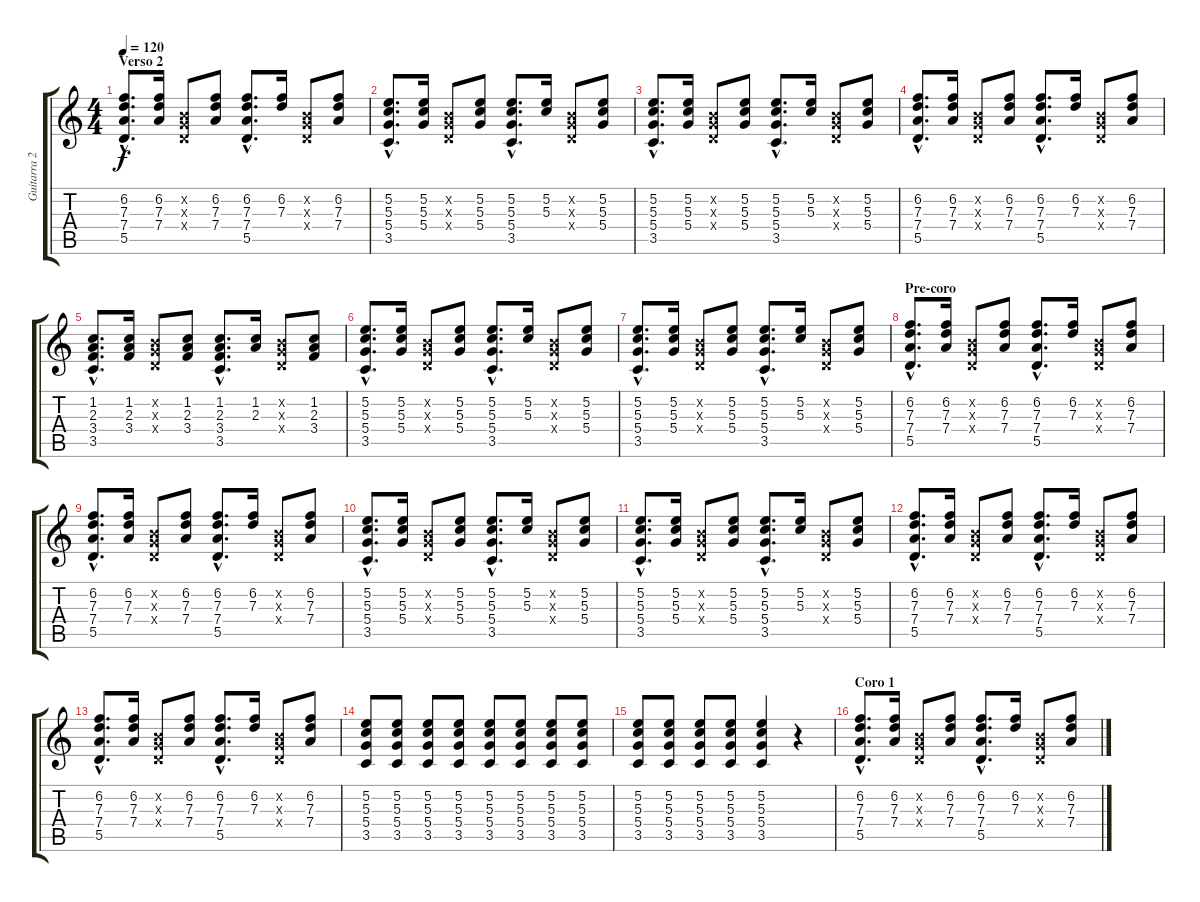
\track ("Guitarra 2 - Frank" "Guitarra 2") {instrument electricguitarclean}
\staff {score tabs}
\tuning (E4 B3 G3 D3 A2 E2) {hide}
\ts (4 4)
\section ("" "Verso 2")
\tempo 120
\clef g2
\ks c
(6.2{hac} 7.3{hac} 7.4{hac} 5.5{hac}).8{d dy f} (6.2 7.3 7.4).16 (0.2{x} 0.3{x} 0.4{x}).8 (6.2 7.3 7.4).8 (6.2{hac} 7.3{hac} 7.4{hac} 5.5{hac}).8{d} (6.2 7.3).16 (0.2{x} 0.3{x} 0.4{x}).8 (6.2 7.3 7.4).8 |
(5.2{hac} 5.3{hac} 5.4{hac} 3.5{hac}).8{d} (5.2 5.3 5.4).16 (0.2{x} 0.3{x} 0.4{x}).8 (5.2 5.3 5.4).8 (5.2{hac} 5.3{hac} 5.4{hac} 3.5{hac}).8{d} (5.2 5.3).16 (0.2{x} 0.3{x} 0.4{x}).8 (5.2 5.3 5.4).8 |
(5.2{hac} 5.3{hac} 5.4{hac} 3.5{hac}).8{d} (5.2 5.3 5.4).16 (0.2{x} 0.3{x} 0.4{x}).8 (5.2 5.3 5.4).8 (5.2{hac} 5.3{hac} 5.4{hac} 3.5{hac}).8{d} (5.2 5.3).16 (0.2{x} 0.3{x} 0.4{x}).8 (5.2 5.3 5.4).8 |
(6.2{hac} 7.3{hac} 7.4{hac} 5.5{hac}).8{d} (6.2 7.3 7.4).16 (0.2{x} 0.3{x} 0.4{x}).8 (6.2 7.3 7.4).8 (6.2{hac} 7.3{hac} 7.4{hac} 5.5{hac}).8{d} (6.2 7.3).16 (0.2{x} 0.3{x} 0.4{x}).8 (6.2 7.3 7.4).8 |
(1.2{hac} 2.3{hac} 3.4{hac} 3.5{hac}).8{d} (1.2 2.3 3.4).16 (0.2{x} 0.3{x} 0.4{x}).8 (1.2 2.3 3.4).8 (1.2{hac} 2.3{hac} 3.4{hac} 3.5{hac}).8{d} (1.2 2.3).16 (0.2{x} 0.3{x} 0.4{x}).8 (1.2 2.3 3.4).8 |
(5.2{hac} 5.3{hac} 5.4{hac} 3.5{hac}).8{d} (5.2 5.3 5.4).16 (0.2{x} 0.3{x} 0.4{x}).8 (5.2 5.3 5.4).8 (5.2{hac} 5.3{hac} 5.4{hac} 3.5{hac}).8{d} (5.2 5.3).16 (0.2{x} 0.3{x} 0.4{x}).8 (5.2 5.3 5.4).8 |
(5.2{hac} 5.3{hac} 5.4{hac} 3.5{hac}).8{d} (5.2 5.3 5.4).16 (0.2{x} 0.3{x} 0.4{x}).8 (5.2 5.3 5.4).8 (5.2{hac} 5.3{hac} 5.4{hac} 3.5{hac}).8{d} (5.2 5.3).16 (0.2{x} 0.3{x} 0.4{x}).8 (5.2 5.3 5.4).8 |
\section ("" "Pre-coro")
(6.2{hac} 7.3{hac} 7.4{hac} 5.5{hac}).8{d} (6.2 7.3 7.4).16 (0.2{x} 0.3{x} 0.4{x}).8 (6.2 7.3 7.4).8 (6.2{hac} 7.3{hac} 7.4{hac} 5.5{hac}).8{d} (6.2 7.3).16 (0.2{x} 0.3{x} 0.4{x}).8 (6.2 7.3 7.4).8 |
(6.2{hac} 7.3{hac} 7.4{hac} 5.5{hac}).8{d} (6.2 7.3 7.4).16 (0.2{x} 0.3{x} 0.4{x}).8 (6.2 7.3 7.4).8 (6.2{hac} 7.3{hac} 7.4{hac} 5.5{hac}).8{d} (6.2 7.3).16 (0.2{x} 0.3{x} 0.4{x}).8 (6.2 7.3 7.4).8 |
(5.2{hac} 5.3{hac} 5.4{hac} 3.5{hac}).8{d} (5.2 5.3 5.4).16 (0.2{x} 0.3{x} 0.4{x}).8 (5.2 5.3 5.4).8 (5.2{hac} 5.3{hac} 5.4{hac} 3.5{hac}).8{d} (5.2 5.3).16 (0.2{x} 0.3{x} 0.4{x}).8 (5.2 5.3 5.4).8 |
(5.2{hac} 5.3{hac} 5.4{hac} 3.5{hac}).8{d} (5.2 5.3 5.4).16 (0.2{x} 0.3{x} 0.4{x}).8 (5.2 5.3 5.4).8 (5.2{hac} 5.3{hac} 5.4{hac} 3.5{hac}).8{d} (5.2 5.3).16 (0.2{x} 0.3{x} 0.4{x}).8 (5.2 5.3 5.4).8 |
(6.2{hac} 7.3{hac} 7.4{hac} 5.5{hac}).8{d} (6.2 7.3 7.4).16 (0.2{x} 0.3{x} 0.4{x}).8 (6.2 7.3 7.4).8 (6.2{hac} 7.3{hac} 7.4{hac} 5.5{hac}).8{d} (6.2 7.3).16 (0.2{x} 0.3{x} 0.4{x}).8 (6.2 7.3 7.4).8 |
(6.2{hac} 7.3{hac} 7.4{hac} 5.5{hac}).8{d} (6.2 7.3 7.4).16 (0.2{x} 0.3{x} 0.4{x}).8 (6.2 7.3 7.4).8 (6.2{hac} 7.3{hac} 7.4{hac} 5.5{hac}).8{d} (6.2 7.3).16 (0.2{x} 0.3{x} 0.4{x}).8 (6.2 7.3 7.4).8 |
(5.2 5.3 5.4 3.5).8 (5.2 5.3 5.4 3.5).8 (5.2 5.3 5.4 3.5).8 (5.2 5.3 5.4 3.5).8 (5.2 5.3 5.4 3.5).8 (5.2 5.3 5.4 3.5).8 (5.2 5.3 5.4 3.5).8 (5.2 5.3 5.4 3.5).8 |
(5.2 5.3 5.4 3.5).8 (5.2 5.3 5.4 3.5).8 (5.2 5.3 5.4 3.5).8 (5.2 5.3 5.4 3.5).8 (5.2 5.3 5.4 3.5).4 r.4 |
\section ("" "Coro 1")
(6.2{hac} 7.3{hac} 7.4{hac} 5.5{hac}).8{d} (6.2 7.3 7.4).16 (0.2{x} 0.3{x} 0.4{x}).8 (6.2 7.3 7.4).8 (6.2{hac} 7.3{hac} 7.4{hac} 5.5{hac}).8{d} (6.2 7.3).16 (0.2{x} 0.3{x} 0.4{x}).8 (6.2 7.3 7.4).8
